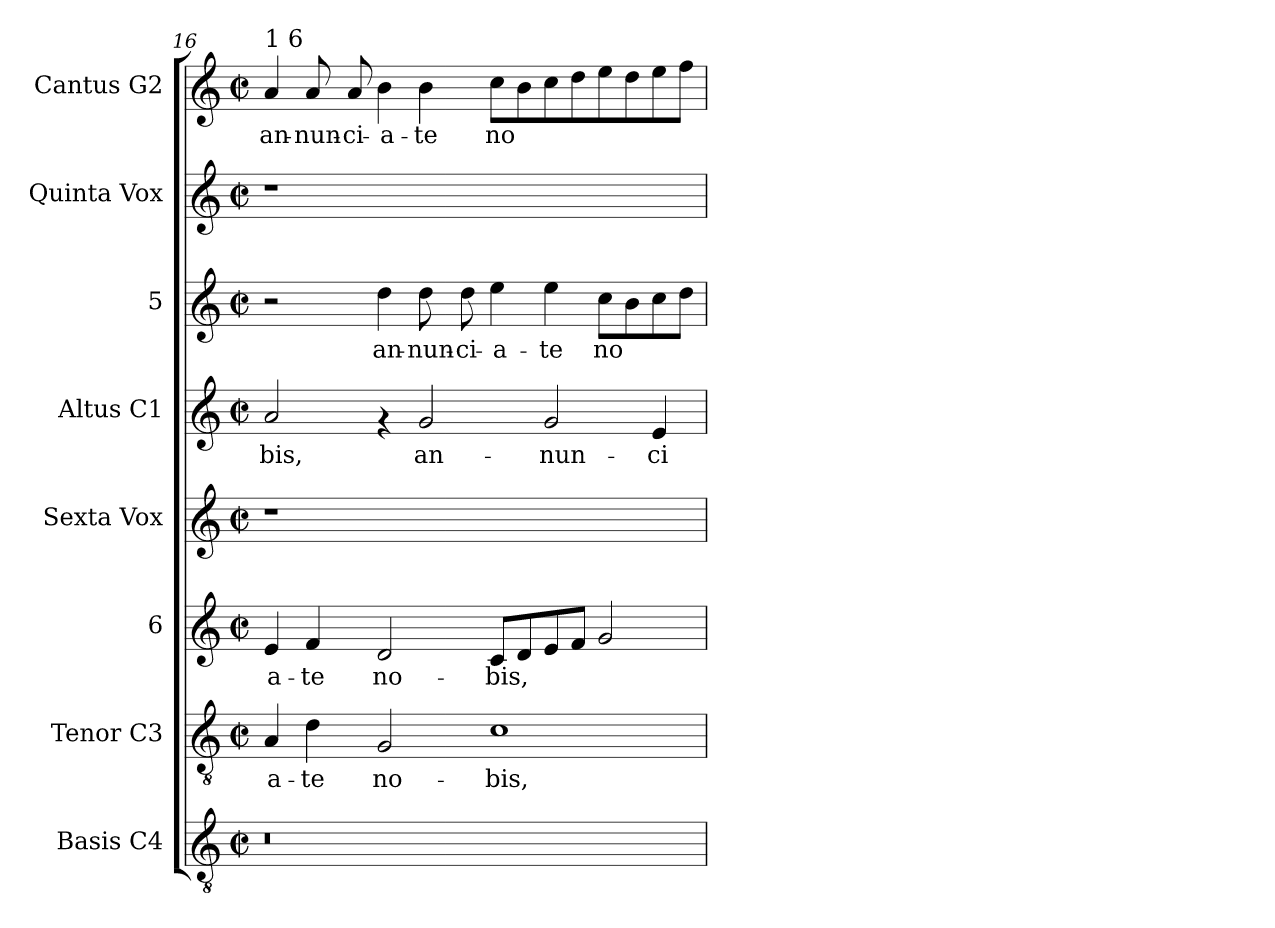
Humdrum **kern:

**kern	**kern	**text	**kern	**text	**kern	**kern	**text	**kern	**text	**kern	**kern	**text
*part8	*part7	*part7	*part6	*part6	*part5	*part4	*part4	*part3	*part3	*part2	*part1	*part1
*staff8	*staff7	*staff7	*staff6	*staff6	*staff5	*staff4	*staff4	*staff3	*staff3	*staff2	*staff1	*staff1
*I"Basis  C4	*I"Tenor  C3	*	*I"6	*	*I"Sexta  Vox	*I"Altus  C1	*	*I"5	*	*I"Quinta  Vox	*I"Cantus  G2	*
*I'B	*I'T	*	*	*	*	*I'A	*	*	*	*	*I'C	*
!!LO:PB:g=z
*clefGv2	*clefGv2	*	*clefG2	*	*clefG2	*clefG2	*	*clefG2	*	*clefG2	*clefG2	*
*k[]	*k[]	*	*k[]	*	*k[]	*k[]	*	*k[]	*	*k[]	*k[]	*
*C:	*C:	*	*C:	*	*C:	*C:	*	*C:	*	*C:	*C:	*
*M2/2	*M2/2	*	*M2/2	*	*M2/2	*M2/2	*	*M2/2	*	*M2/2	*M2/2	*
*met(c|)	*met(c|)	*	*met(c|)	*	*met(c|)	*met(c|)	*	*met(c|)	*	*met(c|)	*met(c|)	*
=16	=16	=16	=16	=16	=16	=16	=16	=16	=16	=16	=16	=16
!	!	!	!	!	!	!	!	!	!	!	!LO:TX:a:t=1 6	!
!	!	!LO:LY:b:cj	!	!LO:LY:b:cj	!	!	!LO:LY:b:cj	!	!	!	!	!LO:LY:b:cj
0r	4A/	-a-	4e/	-a-	1r	2a/	-bis,	2r	.	1r	4a/	an-
!	!	!LO:LY:b:cj	!	!LO:LY:b:cj	!	!	!	!	!	!	!	!LO:LY:b:cj
.	4d\	-te	4f/	-te	.	.	.	.	.	.	8a/	-nun-
!	!	!	!	!	!	!	!	!	!	!	!	!LO:LY:b:cj
.	.	.	.	.	.	.	.	.	.	.	8a/	-ci-
!	!	!LO:LY:b:cj	!	!LO:LY:b:cj	!	!	!	!	!LO:LY:b:cj	!	!	!LO:LY:b:cj
.	2G/	no-	2d/	no-	.	4rf	.	4dd\	an-	.	4b\	-a-
!	!	!	!	!	!	!	!LO:LY:b:cj	!	!LO:LY:b:cj	!	!	!LO:LY:b:cj
.	.	.	.	.	.	2g/	an-	8dd\	-nun-	.	4b\	-te
!	!	!	!	!	!	!	!	!	!LO:LY:b:cj	!	!	!
.	.	.	.	.	.	.	.	8dd\	-ci-	.	.	.
!	!	!LO:LY:b:cj	!	!LO:LY:b:cj	!	!	!	!	!LO:LY:b:cj	!	!	!LO:LY:b:cj
.	1c	-bis,	8c/L	-bis,	1ryy	.	.	4ee\	-a-	1ryy	8cc\L	no-
!	!	!	!	!LO:LY:b:cj	!	!	!	!	!	!	!	!LO:LY:b:cj
.	.	.	8d/	.	.	.	.	.	.	.	8b\	--
!	!	!	!	!LO:LY:b:cj	!	!	!LO:LY:b:cj	!	!LO:LY:b:cj	!	!	!LO:LY:b:cj
.	.	.	8e/	.	.	2g/	-nun-	4ee\	-te	.	8cc\	--
!	!	!	!	!LO:LY:b:cj	!	!	!	!	!	!	!	!LO:LY:b:cj
.	.	.	8f/J	.	.	.	.	.	.	.	8dd\	--
!	!	!	!	!LO:LY:b:cj	!	!	!	!	!LO:LY:b:cj	!	!	!LO:LY:b:cj
.	.	.	2g/	.	.	.	.	8cc\L	no-	.	8ee\	--
!	!	!	!	!	!	!	!	!	!LO:LY:b:cj	!	!	!LO:LY:b:cj
.	.	.	.	.	.	.	.	8b\	--	.	8dd\	--
!	!	!	!	!	!	!	!LO:LY:b:cj	!	!LO:LY:b:cj	!	!	!LO:LY:b:cj
.	.	.	.	.	.	4e/	-ci-	8cc\	--	.	8ee\	--
!	!	!	!	!	!	!	!	!	!LO:LY:b:cj	!	!	!LO:LY:b:cj
.	.	.	.	.	.	.	.	8dd\J	--	.	8ff\J	--
=	=	=	=	=	=	=	=	=	=	=	=	=
*-	*-	*-	*-	*-	*-	*-	*-	*-	*-	*-	*-	*-
